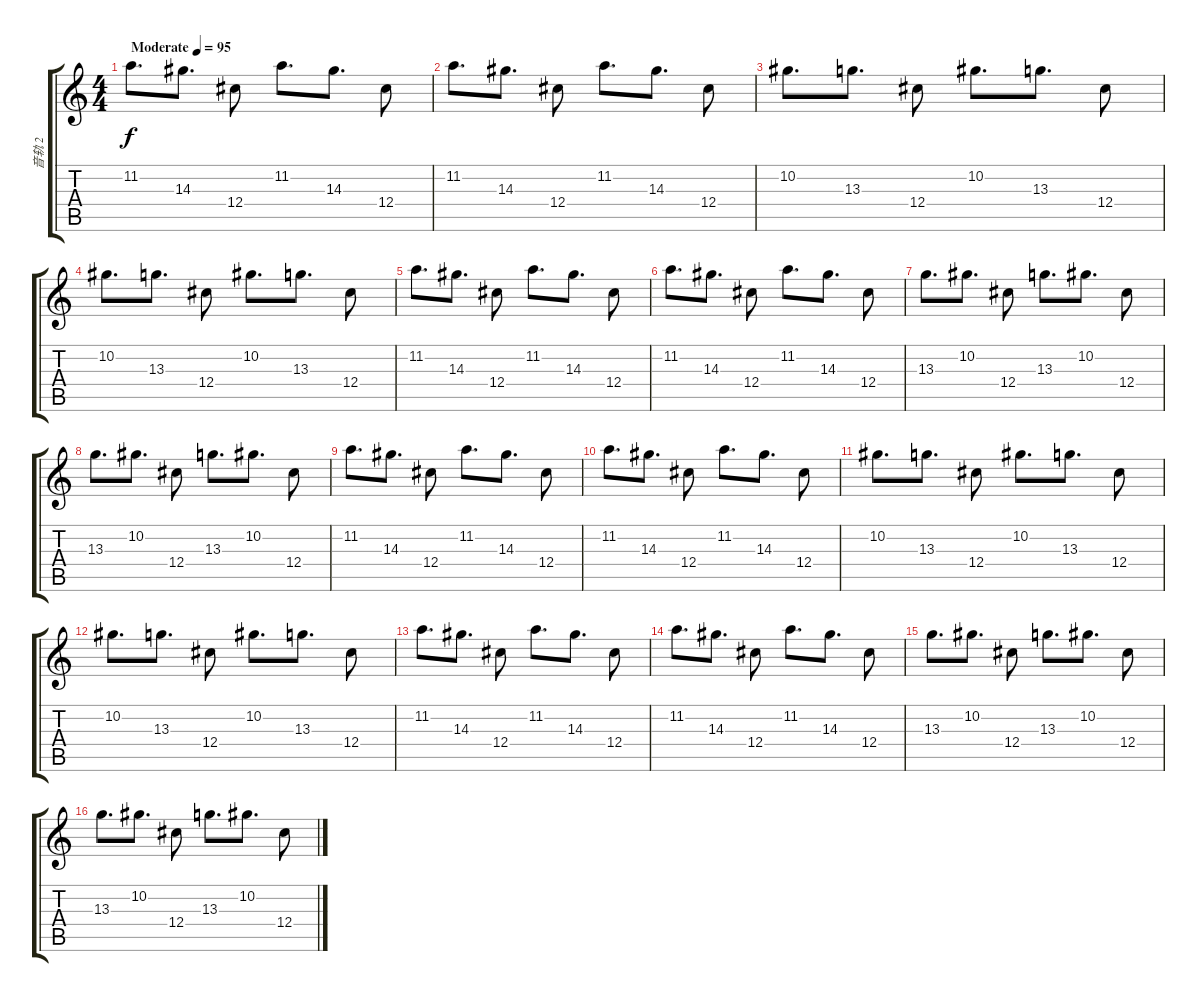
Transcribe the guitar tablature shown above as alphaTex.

\track ("音轨 2" "音轨 2") {instrument overdrivenguitar}
\staff {score tabs}
\tuning (Eb4 Bb3 Gb3 Db3 Ab2 Db2) {hide}
\ts (4 4)
\tempo (95 "Moderate")
\clef g2
\ks c
11.2.8{d dy f instrument overdrivenguitar} 14.3.8{d} 12.4.8 11.2.8{d} 14.3.8{d} 12.4.8 |
11.2.8{d} 14.3.8{d} 12.4.8 11.2.8{d} 14.3.8{d} 12.4.8 |
10.2.8{d} 13.3.8{d} 12.4.8 10.2.8{d} 13.3.8{d} 12.4.8 |
10.2.8{d} 13.3.8{d} 12.4.8 10.2.8{d} 13.3.8{d} 12.4.8 |
11.2.8{d} 14.3.8{d} 12.4.8 11.2.8{d} 14.3.8{d} 12.4.8 |
11.2.8{d} 14.3.8{d} 12.4.8 11.2.8{d} 14.3.8{d} 12.4.8 |
13.3.8{d} 10.2.8{d} 12.4.8 13.3.8{d} 10.2.8{d} 12.4.8 |
13.3.8{d} 10.2.8{d} 12.4.8 13.3.8{d} 10.2.8{d} 12.4.8 |
11.2.8{d} 14.3.8{d} 12.4.8 11.2.8{d} 14.3.8{d} 12.4.8 |
11.2.8{d} 14.3.8{d} 12.4.8 11.2.8{d} 14.3.8{d} 12.4.8 |
10.2.8{d} 13.3.8{d} 12.4.8 10.2.8{d} 13.3.8{d} 12.4.8 |
10.2.8{d} 13.3.8{d} 12.4.8 10.2.8{d} 13.3.8{d} 12.4.8 |
11.2.8{d} 14.3.8{d} 12.4.8 11.2.8{d} 14.3.8{d} 12.4.8 |
11.2.8{d} 14.3.8{d} 12.4.8 11.2.8{d} 14.3.8{d} 12.4.8 |
13.3.8{d} 10.2.8{d} 12.4.8 13.3.8{d} 10.2.8{d} 12.4.8 |
13.3.8{d} 10.2.8{d} 12.4.8 13.3.8{d} 10.2.8{d} 12.4.8
